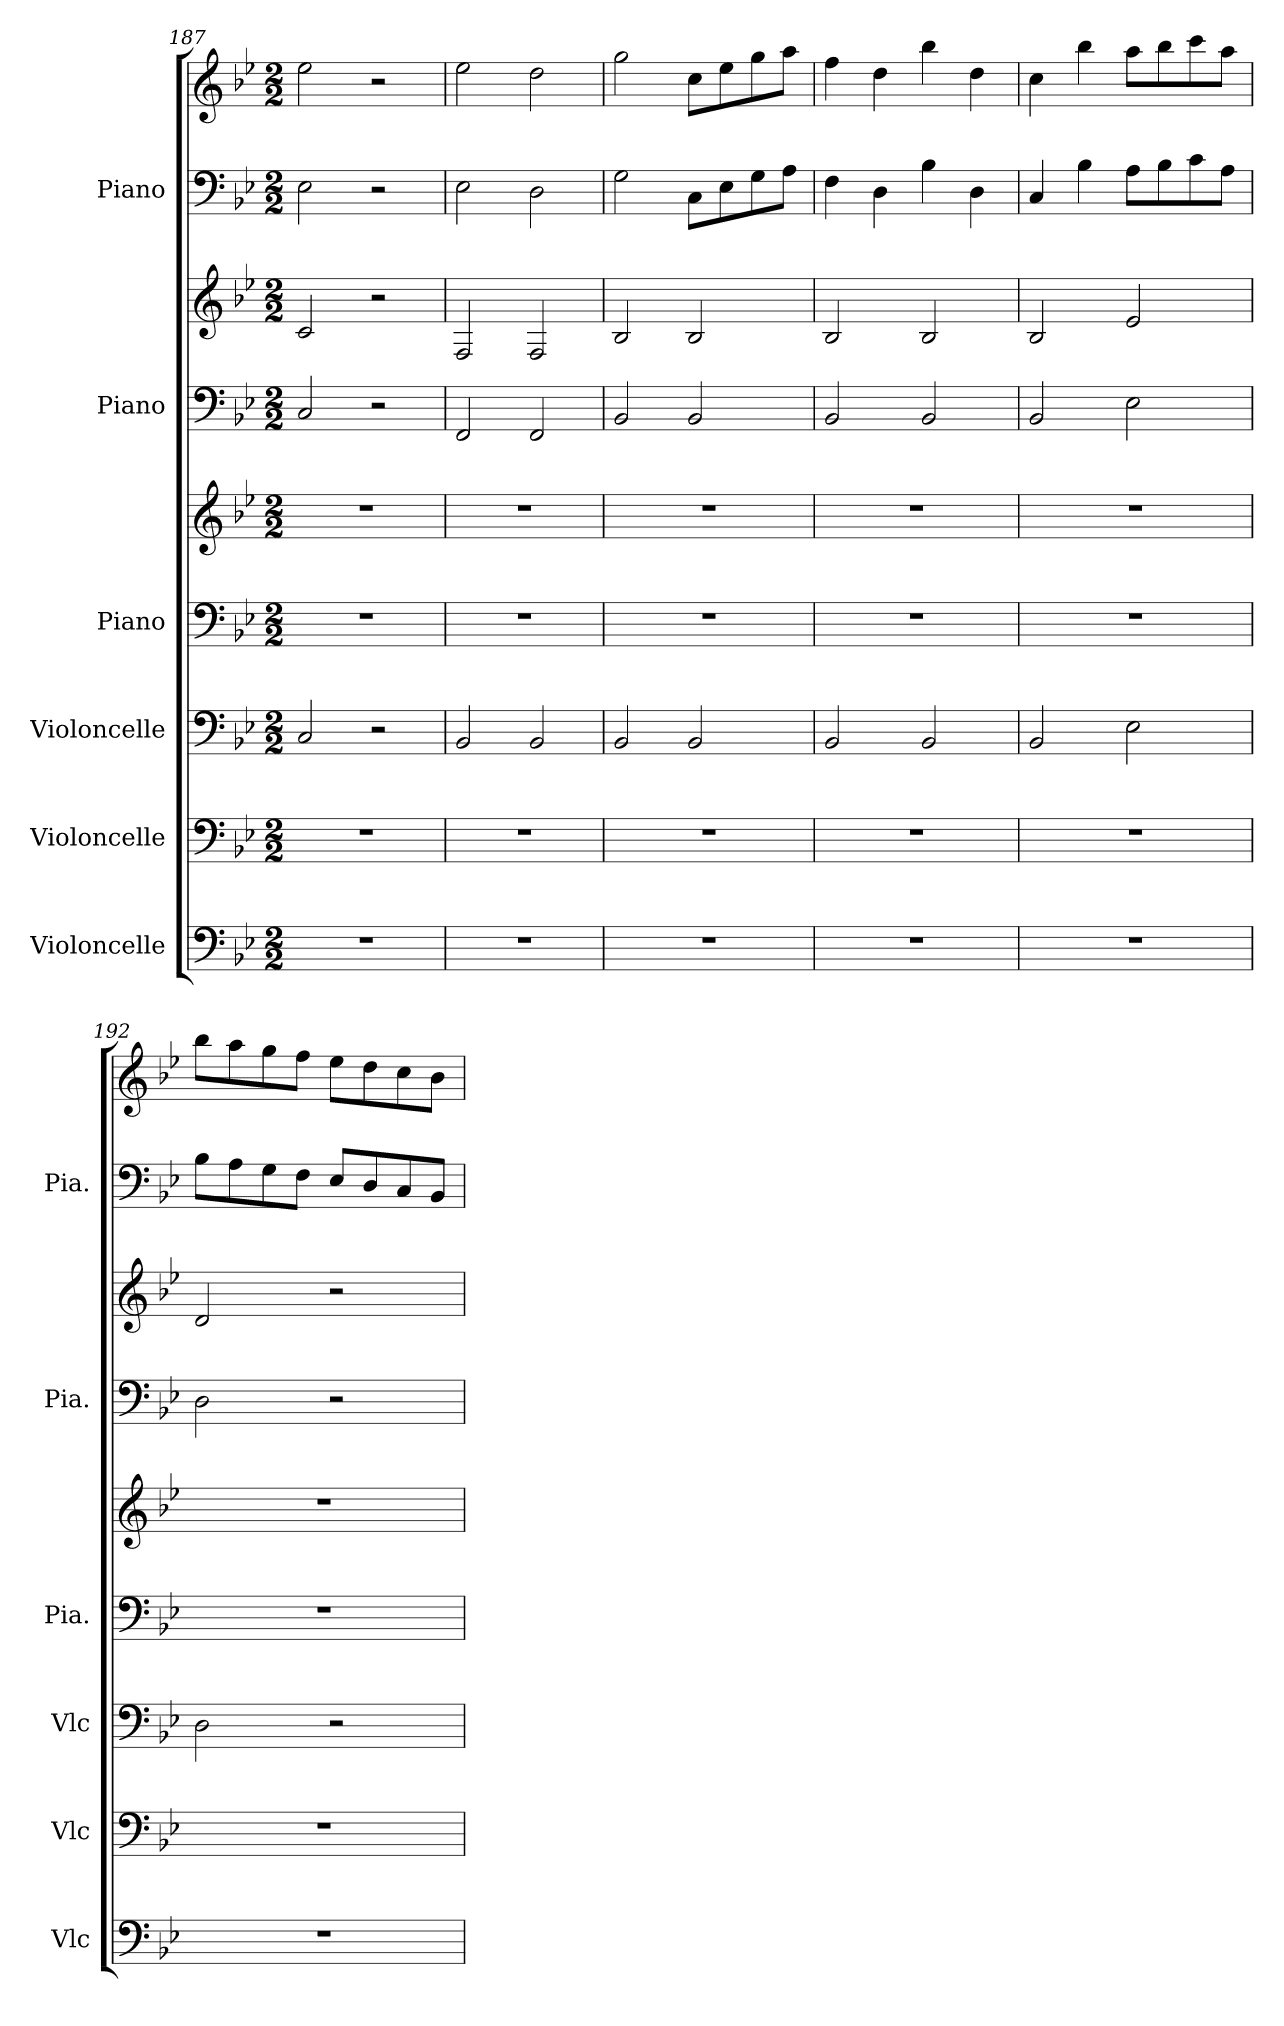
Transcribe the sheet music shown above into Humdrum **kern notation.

**kern	**kern	**kern	**kern	**kern	**kern	**kern	**kern	**kern
*part6	*part5	*part4	*part3	*part3	*part2	*part2	*part1	*part1
*staff9	*staff8	*staff7	*staff6	*staff5	*staff4	*staff3	*staff2	*staff1
*I"Violoncelle	*I"Violoncelle	*I"Violoncelle	*I"Piano	*	*I"Piano	*	*I"Piano	*
*I'Vlc	*I'Vlc	*I'Vlc	*I'Pia.	*	*I'Pia.	*	*I'Pia.	*
*clefF4	*clefF4	*clefF4	*clefF4	*clefG2	*clefF4	*clefG2	*clefF4	*clefG2
*k[b-e-]	*k[b-e-]	*k[b-e-]	*k[b-e-]	*k[b-e-]	*k[b-e-]	*k[b-e-]	*k[b-e-]	*k[b-e-]
*M2/2	*M2/2	*M2/2	*M2/2	*M2/2	*M2/2	*M2/2	*M2/2	*M2/2
=187	=187	=187	=187	=187	=187	=187	=187	=187
1r	1r	2C/	1r	1r	2C/	2c/	2E-\	2ee-\
.	.	2r	.	.	2r	2r	2r	2r
=188	=188	=188	=188	=188	=188	=188	=188	=188
1r	1r	2BB-/	1r	1r	2FF/	2F/	2E-\	2ee-\
.	.	2BB-/	.	.	2FF/	2F/	2D\	2dd\
=189	=189	=189	=189	=189	=189	=189	=189	=189
1r	1r	2BB-/	1r	1r	2BB-/	2B-/	2G\	2gg\
.	.	2BB-/	.	.	2BB-/	2B-/	8C\L	8cc\L
.	.	.	.	.	.	.	8E-\	8ee-\
.	.	.	.	.	.	.	8G\	8gg\
.	.	.	.	.	.	.	8A\J	8aa\J
=190	=190	=190	=190	=190	=190	=190	=190	=190
1r	1r	2BB-/	1r	1r	2BB-/	2B-/	4F\	4ff\
.	.	.	.	.	.	.	4D\	4dd\
.	.	2BB-/	.	.	2BB-/	2B-/	4B-\	4bb-\
.	.	.	.	.	.	.	4D\	4dd\
=191	=191	=191	=191	=191	=191	=191	=191	=191
1r	1r	2BB-/	1r	1r	2BB-/	2B-/	4C/	4cc\
.	.	.	.	.	.	.	4B-\	4bb-\
.	.	2E-\	.	.	2E-\	2e-/	8A\L	8aa\L
.	.	.	.	.	.	.	8B-\	8bb-\
.	.	.	.	.	.	.	8c\	8ccc\
.	.	.	.	.	.	.	8A\J	8aa\J
=192	=192	=192	=192	=192	=192	=192	=192	=192
1r	1r	2D\	1r	1r	2D\	2d/	8B-\L	8bb-\L
.	.	.	.	.	.	.	8A\	8aa\
.	.	.	.	.	.	.	8G\	8gg\
.	.	.	.	.	.	.	8F\J	8ff\J
.	.	2r	.	.	2r	2r	8E-/L	8ee-\L
.	.	.	.	.	.	.	8D/	8dd\
.	.	.	.	.	.	.	8C/	8cc\
.	.	.	.	.	.	.	8BB-/J	8b-\J
=	=	=	=	=	=	=	=	=
*-	*-	*-	*-	*-	*-	*-	*-	*-
